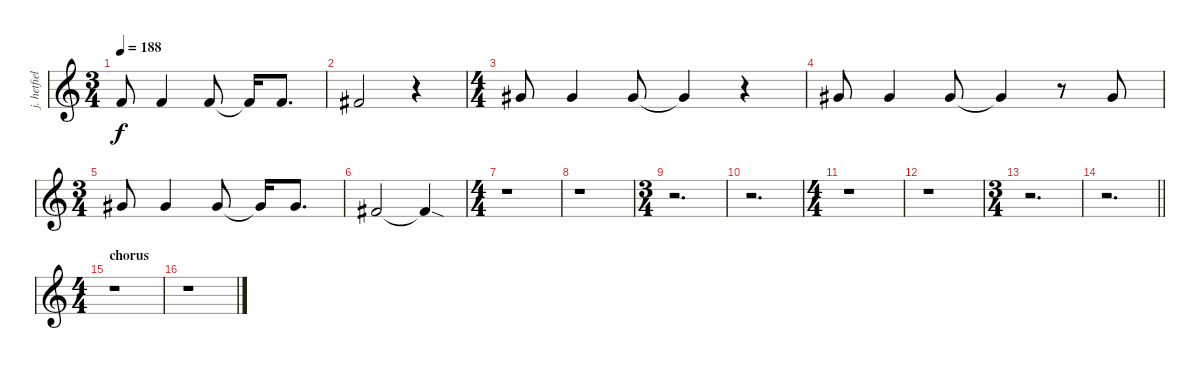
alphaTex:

\track ("j. hetfield - lead vocals" "j. hetfiel") {instrument cello}
\staff {score}
\tuning (E4 B3 G3 D3 A2 E2) {hide}
\ts (3 4)
\tempo 188
\clef g2
\ks c
1.1.8{dy f} 1.1.4 1.1.8 1.1{t}.16 1.1.8{d} |
2.1.2 r.4 |
\ts (4 4)
4.1.8 4.1.4 4.1.8 4.1{t}.4 r.4 |
4.1.8 4.1.4 4.1.8 4.1{t}.4 r.8 4.1.8 |
\ts (3 4)
4.1.8 4.1.4 4.1.8 4.1{t}.16 4.1.8{d} |
2.1.2 2.1{sod t}.4 |
\ts (4 4)
r.1 |
r.1 |
\ts (3 4)
r.2{d} |
r.2{d} |
\ts (4 4)
r.1 |
r.1 |
\ts (3 4)
r.2{d} |
\barLineRight lightlight
r.2{d} |
\ts (4 4)
\section ("" "chorus")
r.1 |
r.1
